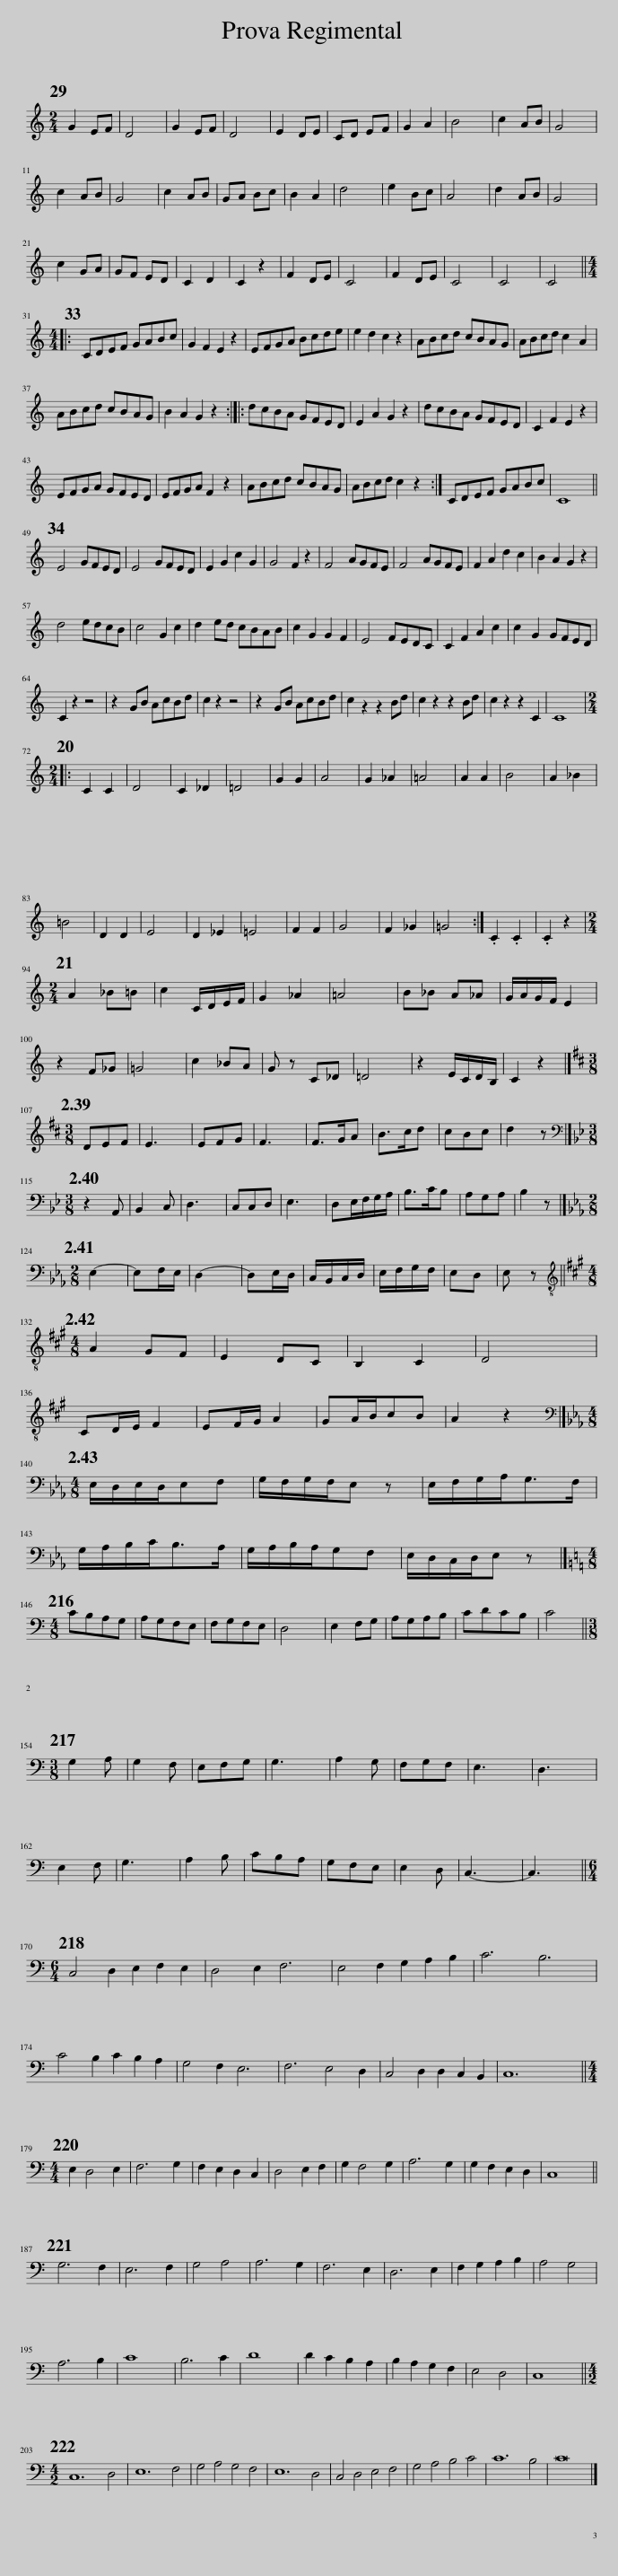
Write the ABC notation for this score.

X:1
L:1/8
M:2/4
I:linebreak $
K:C
V:1 treble
V:1
 G2 EF | D4 | G2 EF | D4 | E2 DE | %5
 CD EF | G2 A2 | B4 | c2 AB | G4 |$ %10
 c2 AB | G4 | c2 AB | GA Bc | B2 A2 | %15
 d4 | e2 Bc | A4 | d2 AB | G4 |$ %20
 c2 GA | GF ED | C2 D2 | C2 z2 | F2 DE | %25
 C4 | F2 DE | C4 | C4 | C4 |:$ %30
[M:4/4] CDEF GABc | G2 F2 E2 z2 | EFGA Bcde | e2 d2 c2 z2 | ABcd cBAG | %35
 ABcd c2 A2 |$ ABcd cBAG | B2 A2 G2 z2 :: dcBA GFED | E2 A2 G2 z2 | %40
 dcBA GFED | C2 F2 E2 z2 |$ EFGA GFED | EFGA F2 z2 | ABcd cBAG | %45
 ABcd c2 z2 :| CDEF GABc | C8 ||$ E4 GFED | E4 GFED | %50
 E2 G2 c2 G2 | G4 F2 z2 | F4 AGFE | F4 AGFE | F2 A2 d2 c2 | %55
 B2 A2 G2 z2 |$ d4 edcB | c4 G2 c2 | d2 ed cBAB | c2 G2 G2 F2 | %60
 E4 FEDC | C2 F2 A2 c2 | c2 G2 GFED |$ C2 z2 z4 | z2 GB AcBd | %65
 c2 z2 z4 | z2 GB AcBd | c2 z2 z2 Bd | c2 z2 z2 Bd | c2 z2 z2 C2 | %70
 C8 |:$[M:2/4] C2 C2 | D4 | C2 _D2 | =D4 | %75
 G2 G2 | A4 | G2 _A2 | =A4 | A2 A2 | %80
 B4 | A2 _B2 |$ =B4 | D2 D2 | E4 | %85
 D2 _E2 | =E4 | F2 F2 | G4 | F2 _G2 | %90
 =G4 :| .C2 .C2 | .C2 z2 |$[M:2/4] A2 _B=B | c2 C/D/E/F/ | %95
 G2 _A2 | =A4 | B_B A_A | G/A/G/F/ E2 |$ z2 F_G | %100
 =G4 | c2 _BA | G z C_D | =D4 | z2 E/C/D/B,/ | %105
 C2 z2 |]$[K:D][M:3/8] DEF | E3 | EFG | F3 | %110
 F>GA | B>cd | cBc | d2 z |]$[K:Bb][M:3/8][K:bass] z2 A,, | %115
 B,,2 C, | D,3 | C,C,D, | E,3 | D,E,/F,/G,/A,/ | %120
 B,>CB, | A,G,A, | B,2 z |]$[K:Eb][M:2/8] E,2- | E,F,/E,/ | %125
 D,2- | D,E,/D,/ | C,/B,,/C,/D,/ | E,/F,/G,/F,/ | E,D, | %130
 E, z ||$[K:A][M:4/8][K:treble-8] A2 GF | E2 DC | B,2 C2 | D4 |$ %135
 CD/E/ F2 | EF/G/ A2 | GA/B/cB | A2 z2 |]$[K:Eb][M:4/8][K:bass] E,/D,/E,/D,/E,F, | %140
 G,/F,/G,/F,/E, z | E,/F,/G,/A,<G,F,/ |$ G,/A,/B,/C<B,A,/ | G,/A,/B,/A,/G,F, | E,/D,/C,/D,/E, z |]$ %145
[K:C][M:4/8] CB,A,G, | A,G,F,E, | F,G,F,E, | D,4 | E,2 F,G, | %150
 A,G,A,B, | CDCB, | C4 ||$[M:3/8] G,2 A, | G,2 F, | %155
 E,F,G, | G,3 | A,2 G, | F,G,F, | E,3 | %160
 D,3 |$ E,2 F, | G,3 | A,2 B, | CB,A, | %165
 G,F,E, | E,2 D, | C,3- | C,3 ||$[M:6/4] C,4 D,2 E,2 F,2 E,2 | %170
 D,4 E,2 F,6 | E,4 F,2 G,2 A,2 B,2 | C6 B,6 |$ C4 B,2 C2 B,2 A,2 | G,4 F,2 E,6 | %175
 F,6 E,4 D,2 | C,4 D,2 D,2 C,2 B,,2 | C,12 ||$[M:4/4] E,2 D,4 E,2 | F,6 G,2 | %180
 F,2 E,2 D,2 C,2 | D,4 E,2 F,2 | G,2 F,4 G,2 | A,6 G,2 | G,2 F,2 E,2 D,2 | %185
 C,8 ||$ G,6 F,2 | E,6 F,2 | G,4 A,4 | A,6 G,2 | %190
 F,6 E,2 | D,6 E,2 | F,2 G,2 A,2 B,2 | A,4 G,4 |$ A,6 B,2 | %195
 C8 | B,6 C2 | D8 | D2 C2 B,2 A,2 | B,2 A,2 G,2 F,2 | %200
 E,4 D,4 | C,8 ||$[M:4/2] C,12 D,4 | E,12 F,4 | G,4 A,4 G,4 F,4 | %205
 E,12 D,4 | C,4 D,4 E,4 F,4 | G,4 A,4 B,4 C4 | C12 B,4 | C16 |] %210
